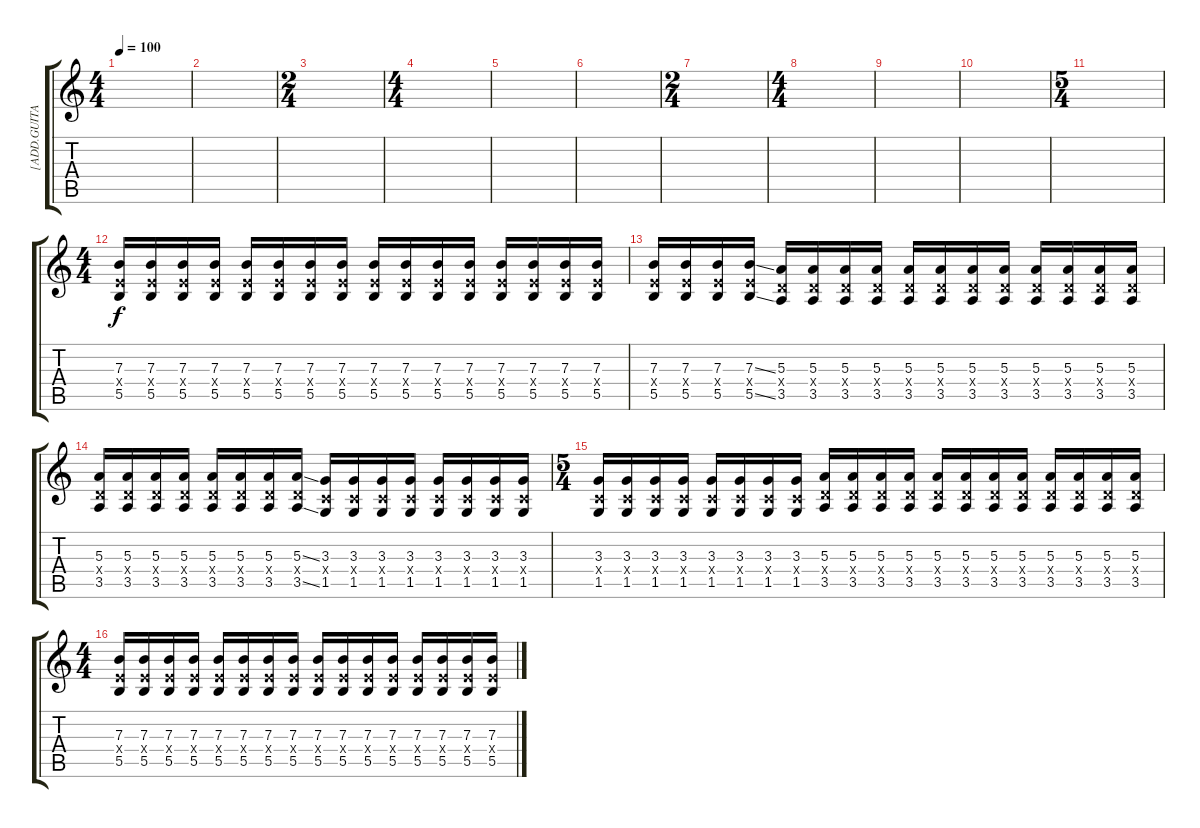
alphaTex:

\track ("[ADD.GUITAR]" "[ADD.GUITA") {instrument overdrivenguitar}
\staff {score tabs}
\tuning (Db4 Ab3 E3 B2 Gb2 B1) {hide}
\ts (4 4)
\tempo 100
\clef g2
\ks c
|
|
\ts (2 4)
|
\ts (4 4)
|
|
|
\ts (2 4)
|
\ts (4 4)
|
|
|
\ts (5 4)
|
\ts (4 4)
(7.3 5.4{x} 5.5).16 (7.3 5.4{x} 5.5).16 (7.3 5.4{x} 5.5).16 (7.3 5.4{x} 5.5).16 (7.3 5.4{x} 5.5).16 (7.3 5.4{x} 5.5).16 (7.3 5.4{x} 5.5).16 (7.3 5.4{x} 5.5).16 (7.3 5.4{x} 5.5).16 (7.3 5.4{x} 5.5).16 (7.3 5.4{x} 5.5).16 (7.3 5.4{x} 5.5).16 (7.3 5.4{x} 5.5).16 (7.3 5.4{x} 5.5).16 (7.3 5.4{x} 5.5).16 (7.3 5.4{x} 5.5).16 |
(7.3 5.4{x} 5.5).16 (7.3 5.4{x} 5.5).16 (7.3 5.4{x} 5.5).16 (7.3{ss} 5.4{x} 5.5{ss}).16 (5.3 3.4{x} 3.5).16 (5.3 3.4{x} 3.5).16 (5.3 3.4{x} 3.5).16 (5.3 3.4{x} 3.5).16 (5.3 3.4{x} 3.5).16 (5.3 3.4{x} 3.5).16 (5.3 3.4{x} 3.5).16 (5.3 3.4{x} 3.5).16 (5.3 3.4{x} 3.5).16 (5.3 3.4{x} 3.5).16 (5.3 3.4{x} 3.5).16 (5.3 3.4{x} 3.5).16 |
(5.3 3.4{x} 3.5).16 (5.3 3.4{x} 3.5).16 (5.3 3.4{x} 3.5).16 (5.3 3.4{x} 3.5).16 (5.3 3.4{x} 3.5).16 (5.3 3.4{x} 3.5).16 (5.3 3.4{x} 3.5).16 (5.3{ss} 3.4{x} 3.5{ss}).16 (3.3 1.4{x} 1.5).16 (3.3 1.4{x} 1.5).16 (3.3 1.4{x} 1.5).16 (3.3 1.4{x} 1.5).16 (3.3 1.4{x} 1.5).16 (3.3 1.4{x} 1.5).16 (3.3 1.4{x} 1.5).16 (3.3 1.4{x} 1.5).16 |
\ts (5 4)
(3.3 1.4{x} 1.5).16 (3.3 1.4{x} 1.5).16 (3.3 1.4{x} 1.5).16 (3.3 1.4{x} 1.5).16 (3.3 1.4{x} 1.5).16 (3.3 1.4{x} 1.5).16 (3.3 1.4{x} 1.5).16 (3.3 1.4{x} 1.5).16 (5.3 3.4{x} 3.5).16 (5.3 3.4{x} 3.5).16 (5.3 3.4{x} 3.5).16 (5.3 3.4{x} 3.5).16 (5.3 3.4{x} 3.5).16 (5.3 3.4{x} 3.5).16 (5.3 3.4{x} 3.5).16 (5.3 3.4{x} 3.5).16 (5.3 3.4{x} 3.5).16 (5.3 3.4{x} 3.5).16 (5.3 3.4{x} 3.5).16 (5.3 3.4{x} 3.5).16 |
\ts (4 4)
(7.3 5.4{x} 5.5).16 (7.3 5.4{x} 5.5).16 (7.3 5.4{x} 5.5).16 (7.3 5.4{x} 5.5).16 (7.3 5.4{x} 5.5).16 (7.3 5.4{x} 5.5).16 (7.3 5.4{x} 5.5).16 (7.3 5.4{x} 5.5).16 (7.3 5.4{x} 5.5).16 (7.3 5.4{x} 5.5).16 (7.3 5.4{x} 5.5).16 (7.3 5.4{x} 5.5).16 (7.3 5.4{x} 5.5).16 (7.3 5.4{x} 5.5).16 (7.3 5.4{x} 5.5).16 (7.3 5.4{x} 5.5).16
